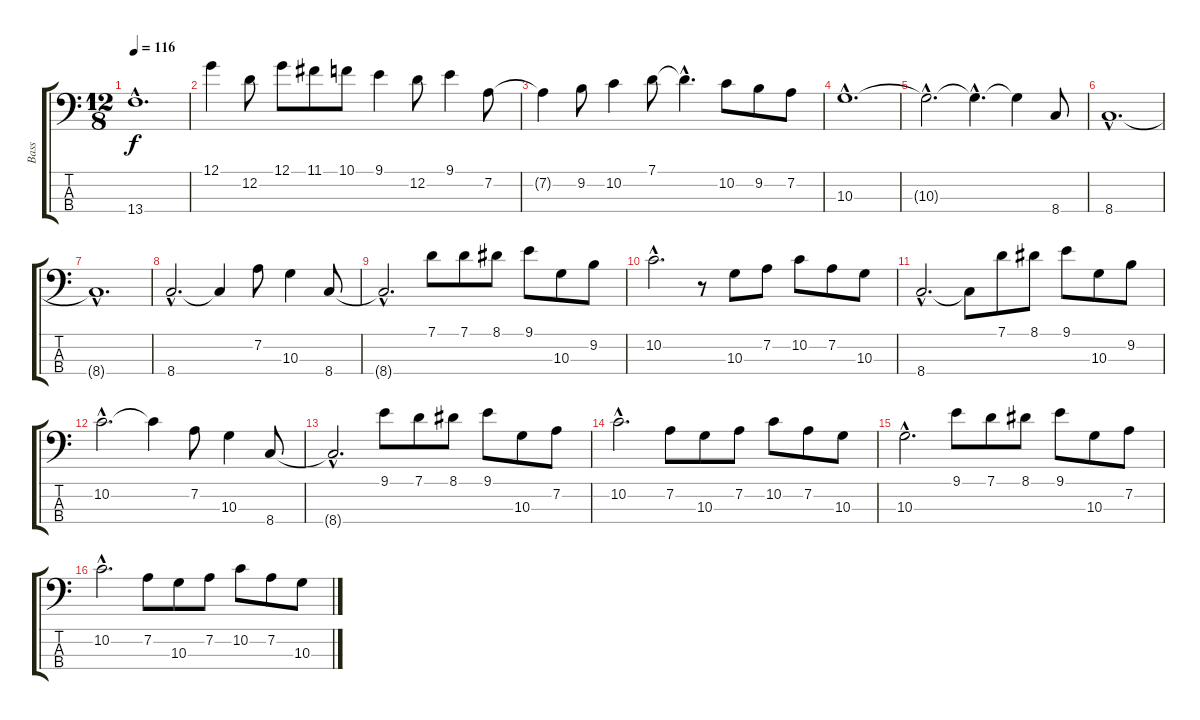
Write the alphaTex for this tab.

\track ("Bass" "Bass") {instrument electricbassfinger}
\staff {score tabs}
\tuning (G2 D2 A1 E1) {hide}
\ts (12 8)
\tempo 116
\clef f4
\ks c
13.4{hac t}.1{d dy f} |
12.1.4 12.2.8 12.1.8 11.1.8 10.1.8 9.1.4 12.2.8 9.1.4 7.2.8 |
7.2{t}.4 9.2.8 10.2.4 7.1.8 7.1{hac t}.4{d} 10.2.8 9.2.8 7.2.8 |
10.3{hac}.1{d} |
10.3{hac t}.2{d} 10.3{hac t}.4{d} 10.3{t}.4 8.4.8 |
8.4{hac}.1{d} |
8.4{hac t}.1{d} |
8.4{hac}.2{d} 8.4{t}.4 7.2.8 10.3.4 8.4.8 |
8.4{hac t}.2{d} 7.1.8 7.1.8 8.1.8 9.1.8 10.3.8 9.2.8 |
10.2{hac}.2{d} r.8 10.3.8 7.2.8 10.2.8 7.2.8 10.3.8 |
8.4{hac}.2{d} 8.4{t}.8 7.1.8 8.1.8 9.1.8 10.3.8 9.2.8 |
10.2{hac}.2{d} 10.2{t}.4 7.2.8 10.3.4 8.4.8 |
8.4{hac t}.2{d} 9.1.8 7.1.8 8.1.8 9.1.8 10.3.8 7.2.8 |
10.2{hac}.2{d} 7.2.8 10.3.8 7.2.8 10.2.8 7.2.8 10.3.8 |
10.3{hac}.2{d} 9.1.8 7.1.8 8.1.8 9.1.8 10.3.8 7.2.8 |
10.2{hac}.2{d} 7.2.8 10.3.8 7.2.8 10.2.8 7.2.8 10.3.8
